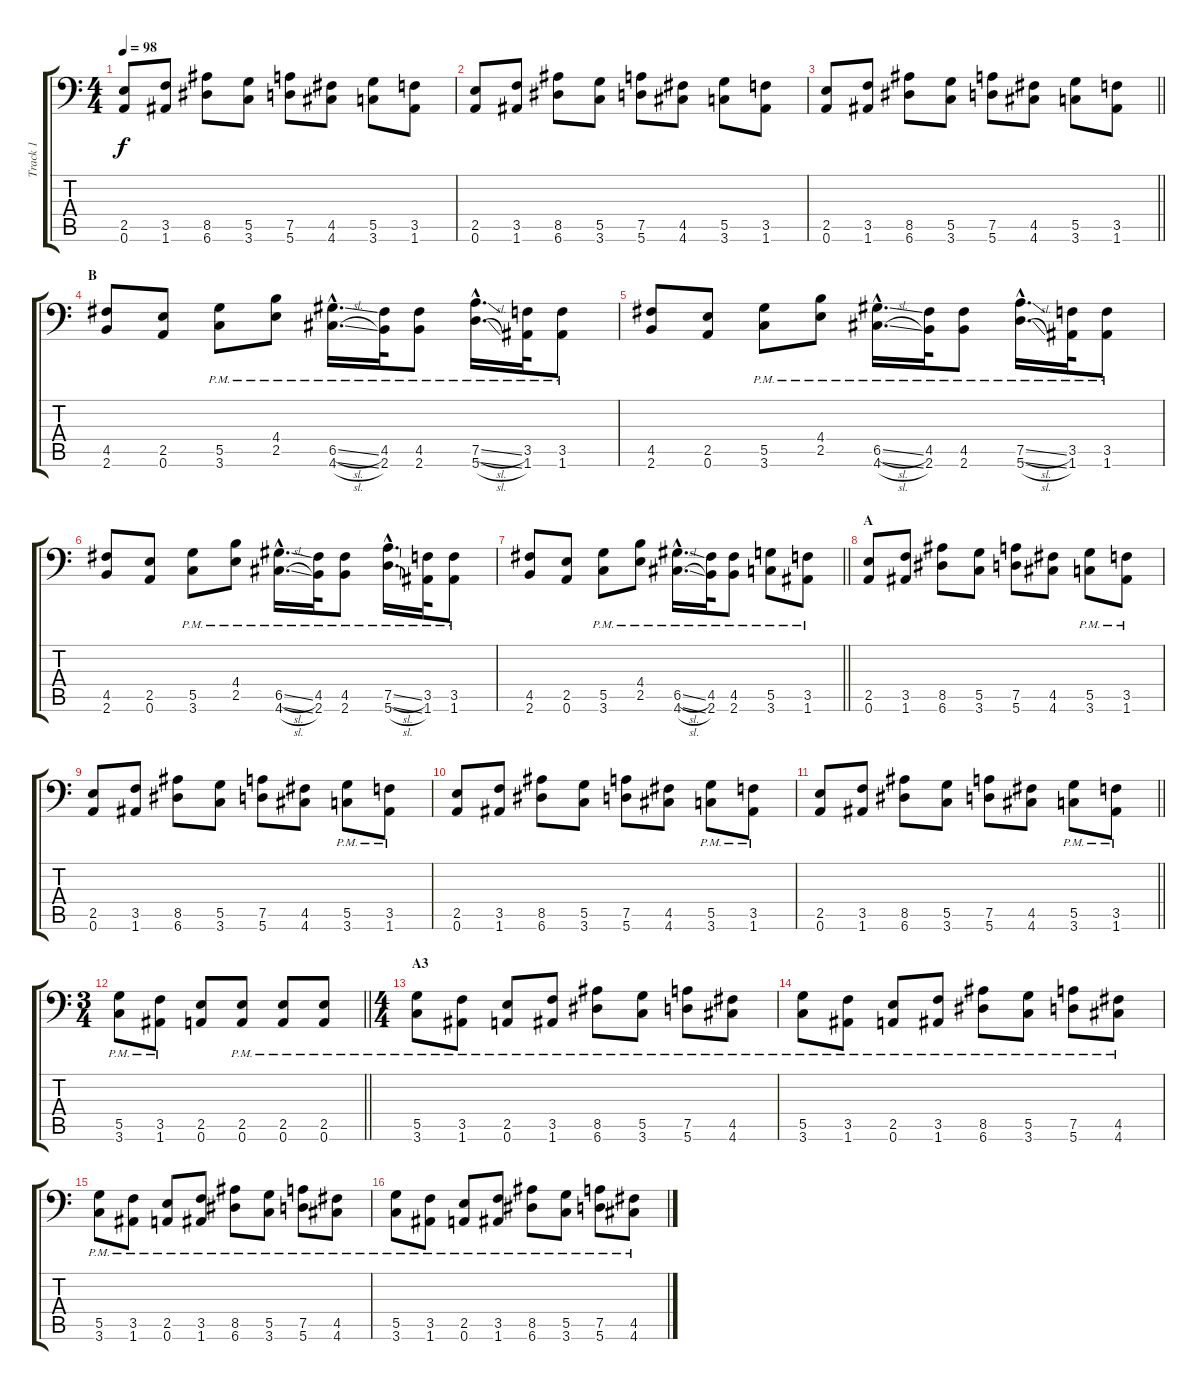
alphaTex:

\track ("Track 1" "Track 1") {instrument distortionguitar}
\staff {score tabs}
\tuning (A3 E3 C3 G2 D2 A1) {hide}
\ts (4 4)
\tempo 98
\clef f4
\ks c
(2.5 0.6).8{dy f} (3.5 1.6).8 (8.5 6.6).8 (5.5 3.6).8 (7.5 5.6).8 (4.5 4.6).8 (5.5 3.6).8 (3.5 1.6).8 |
(2.5 0.6).8 (3.5 1.6).8 (8.5 6.6).8 (5.5 3.6).8 (7.5 5.6).8 (4.5 4.6).8 (5.5 3.6).8 (3.5 1.6).8 |
\barLineRight lightlight
(2.5 0.6).8 (3.5 1.6).8 (8.5 6.6).8 (5.5 3.6).8 (7.5 5.6).8 (4.5 4.6).8 (5.5 3.6).8 (3.5 1.6).8 |
\section ("" "B")
(4.5 2.6).8 (2.5 0.6).8 (5.5{pm} 3.6{pm}).8 (4.4{pm} 2.5{pm}).8 (6.5{sl hac pm} 4.6{sl hac pm}).16{d} (4.5{pm} 2.6{pm}).32 (4.5{pm} 2.6{pm}).8 (7.5{sl hac pm} 5.6{sl hac pm}).16{d} (3.5{pm} 1.6{pm}).32 (3.5{pm} 1.6{pm}).8 |
(4.5 2.6).8 (2.5 0.6).8 (5.5{pm} 3.6{pm}).8 (4.4{pm} 2.5{pm}).8 (6.5{sl hac pm} 4.6{sl hac pm}).16{d} (4.5{pm} 2.6{pm}).32 (4.5{pm} 2.6{pm}).8 (7.5{sl hac pm} 5.6{sl hac pm}).16{d} (3.5{pm} 1.6{pm}).32 (3.5{pm} 1.6{pm}).8 |
(4.5 2.6).8 (2.5 0.6).8 (5.5{pm} 3.6{pm}).8 (4.4{pm} 2.5{pm}).8 (6.5{sl hac pm} 4.6{sl hac pm}).16{d} (4.5{pm} 2.6{pm}).32 (4.5{pm} 2.6{pm}).8 (7.5{sl hac pm} 5.6{sl hac pm}).16{d} (3.5{pm} 1.6{pm}).32 (3.5{pm} 1.6{pm}).8 |
\barLineRight lightlight
(4.5 2.6).8 (2.5 0.6).8 (5.5{pm} 3.6{pm}).8 (4.4{pm} 2.5{pm}).8 (6.5{sl hac pm} 4.6{sl hac pm}).16{d} (4.5{pm} 2.6{pm}).32 (4.5{pm} 2.6{pm}).8 (5.5{pm} 3.6{pm}).8 (3.5{pm} 1.6{pm}).8 |
\section ("" "A")
(2.5 0.6).8 (3.5 1.6).8 (8.5 6.6).8 (5.5 3.6).8 (7.5 5.6).8 (4.5 4.6).8 (5.5{pm} 3.6{pm}).8 (3.5{pm} 1.6{pm}).8 |
(2.5 0.6).8 (3.5 1.6).8 (8.5 6.6).8 (5.5 3.6).8 (7.5 5.6).8 (4.5 4.6).8 (5.5{pm} 3.6{pm}).8 (3.5{pm} 1.6{pm}).8 |
(2.5 0.6).8 (3.5 1.6).8 (8.5 6.6).8 (5.5 3.6).8 (7.5 5.6).8 (4.5 4.6).8 (5.5{pm} 3.6{pm}).8 (3.5{pm} 1.6{pm}).8 |
\barLineRight lightlight
(2.5 0.6).8 (3.5 1.6).8 (8.5 6.6).8 (5.5 3.6).8 (7.5 5.6).8 (4.5 4.6).8 (5.5{pm} 3.6{pm}).8 (3.5{pm} 1.6{pm}).8 |
\ts (3 4)
\barLineRight lightlight
(5.5{pm} 3.6{pm}).8 (3.5{pm} 1.6{pm}).8 (2.5 0.6).8 (2.5{pm} 0.6{pm}).8 (2.5{pm} 0.6{pm}).8 (2.5{pm} 0.6{pm}).8 |
\ts (4 4)
\section ("" "A3")
(5.5{pm} 3.6{pm}).8 (3.5{pm} 1.6{pm}).8 (2.5{pm} 0.6{pm}).8 (3.5{pm} 1.6{pm}).8 (8.5{pm} 6.6{pm}).8 (5.5{pm} 3.6{pm}).8 (7.5{pm} 5.6{pm}).8 (4.5{pm} 4.6{pm}).8 |
(5.5{pm} 3.6{pm}).8 (3.5{pm} 1.6{pm}).8 (2.5{pm} 0.6{pm}).8 (3.5{pm} 1.6{pm}).8 (8.5{pm} 6.6{pm}).8 (5.5{pm} 3.6{pm}).8 (7.5{pm} 5.6{pm}).8 (4.5{pm} 4.6{pm}).8 |
(5.5{pm} 3.6{pm}).8 (3.5{pm} 1.6{pm}).8 (2.5{pm} 0.6{pm}).8 (3.5{pm} 1.6{pm}).8 (8.5{pm} 6.6{pm}).8 (5.5{pm} 3.6{pm}).8 (7.5{pm} 5.6{pm}).8 (4.5{pm} 4.6{pm}).8 |
(5.5{pm} 3.6{pm}).8 (3.5{pm} 1.6{pm}).8 (2.5{pm} 0.6{pm}).8 (3.5{pm} 1.6{pm}).8 (8.5{pm} 6.6{pm}).8 (5.5{pm} 3.6{pm}).8 (7.5{pm} 5.6{pm}).8 (4.5{pm} 4.6{pm}).8
